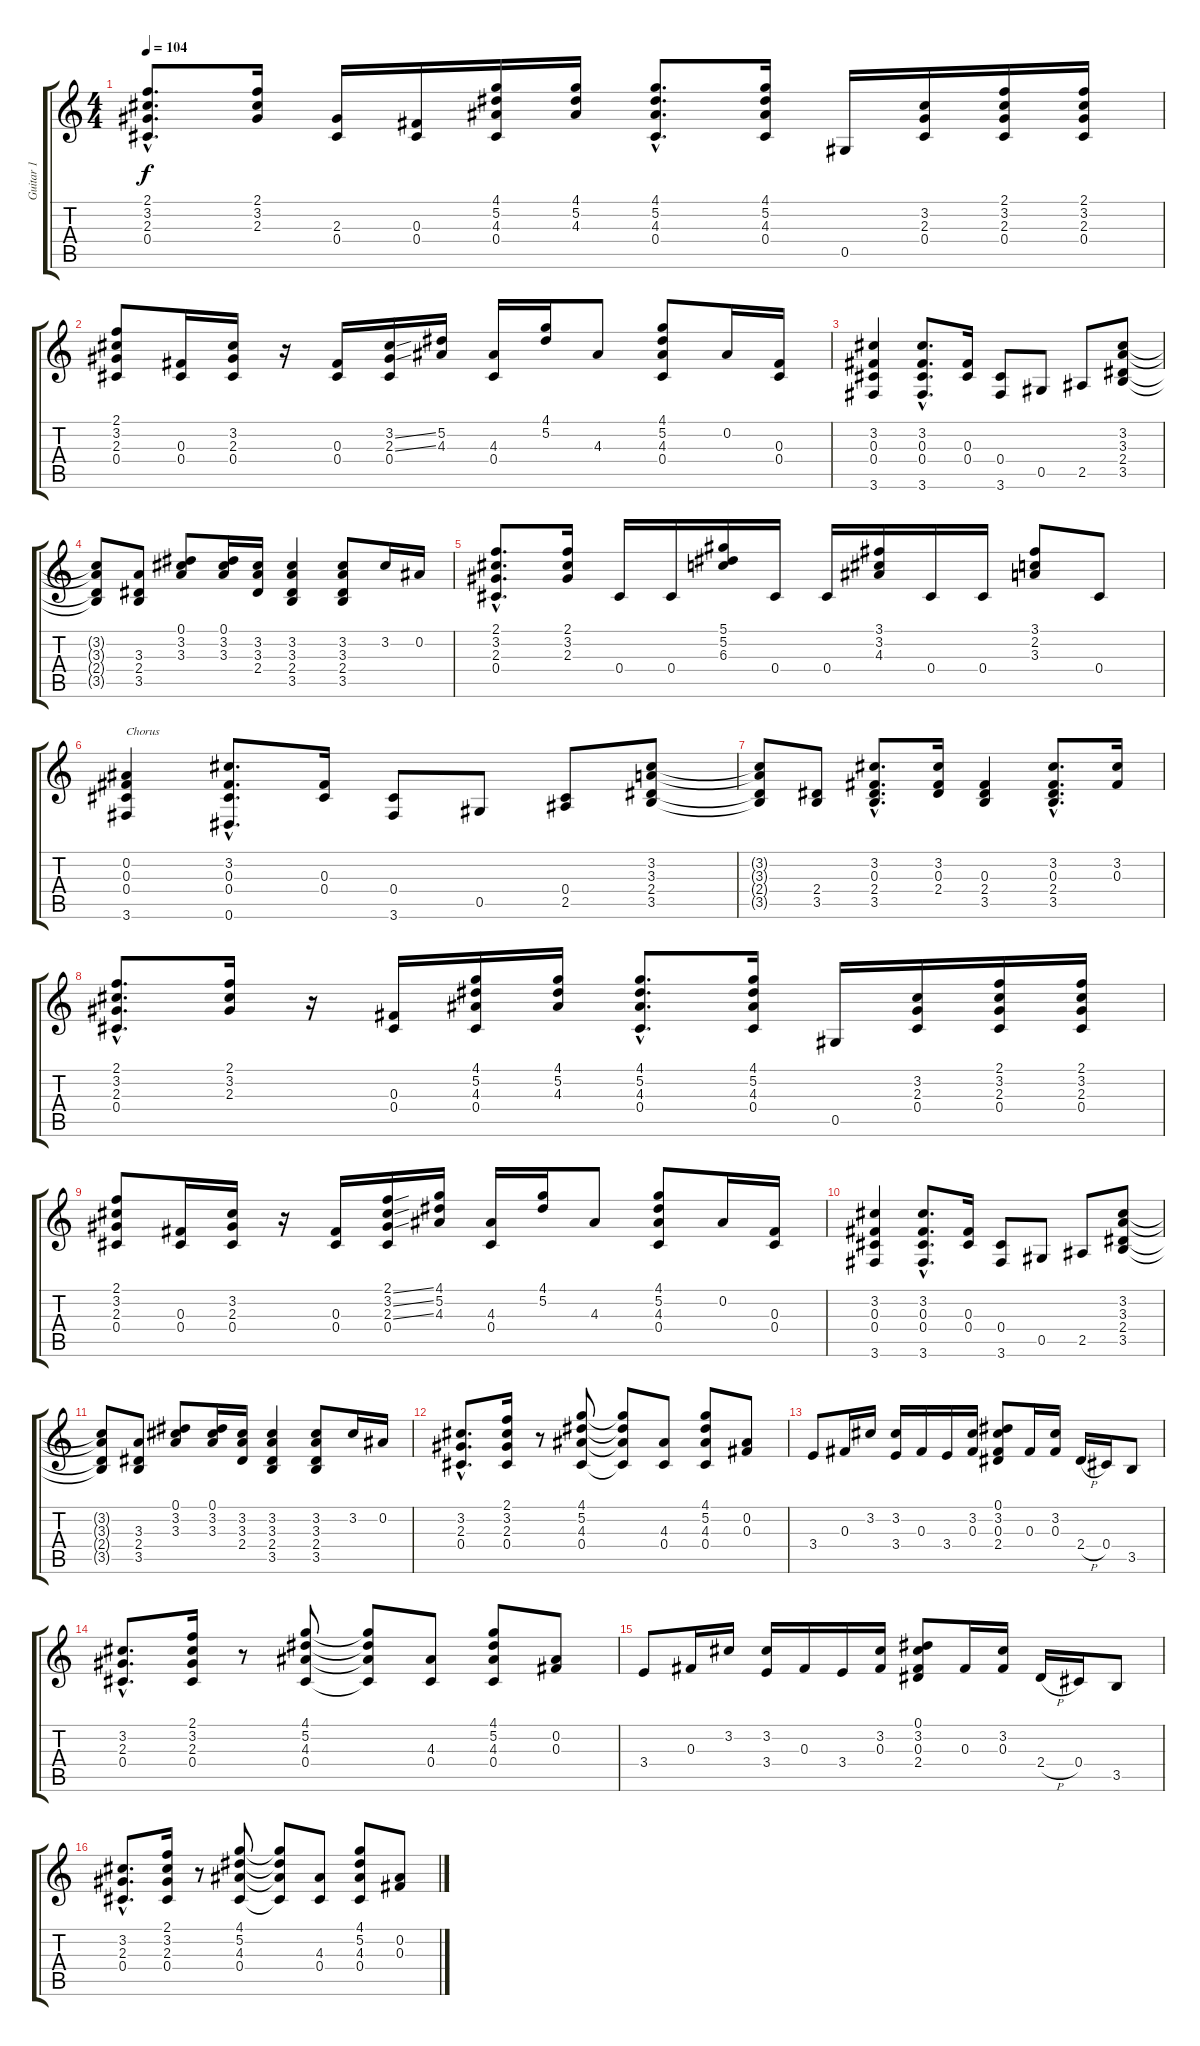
\track ("Guitar 1" "Guitar 1") {instrument overdrivenguitar}
\staff {score tabs}
\tuning (Eb4 Bb3 Gb3 Db3 Ab2 Eb2) {hide}
\ts (4 4)
\tempo 104
\clef g2
\ks c
(2.1{hac} 3.2{hac} 2.3{hac} 0.4{hac}).8{d dy f} (2.1 3.2 2.3).16 (2.3 0.4).16 (0.3 0.4).16 (4.1 5.2 4.3 0.4).16 (4.1 5.2 4.3).16 (4.1{hac} 5.2{hac} 4.3{hac} 0.4{hac}).8{d} (4.1 5.2 4.3 0.4).16 0.5.16 (3.2 2.3 0.4).16 (2.1 3.2 2.3 0.4).16 (2.1 3.2 2.3 0.4).16 |
(2.1 3.2 2.3 0.4).8 (0.3 0.4).16 (3.2 2.3 0.4).16 r.16 (0.3 0.4).16 (3.2{ss} 2.3{ss} 0.4).16 (5.2 4.3).16 (4.3 0.4).16 (4.1 5.2).16 4.3.8 (4.1 5.2 4.3 0.4).8 0.2.16 (0.3 0.4).16 |
(3.2 0.3 0.4 3.6).4 (3.2{hac} 0.3{hac} 0.4{hac} 3.6{hac}).8{d} (0.3 0.4).16 (0.4 3.6).8 0.5.8 2.5.8 (3.2 3.3 2.4 3.5).8 |
(3.2{t} 3.3{t} 2.4{t} 3.5{t}).8 (3.3 2.4 3.5).8 (0.1 3.2 3.3).8 (0.1 3.2 3.3).16 (3.2 3.3 2.4).16 (3.2 3.3 2.4 3.5).4 (3.2 3.3 2.4 3.5).8 3.2.16 0.2.16 |
(2.1{hac} 3.2{hac} 2.3{hac} 0.4{hac}).8{d} (2.1 3.2 2.3).16 0.4.16 0.4.16 (5.1 5.2 6.3).16 0.4.16 0.4.16 (3.1 3.2 4.3).16 0.4.16 0.4.16 (3.1 2.2 3.3).8 0.4.8 |
(0.2 0.3 0.4 3.6).4{txt "Chorus"} (3.2{hac} 0.3{hac} 0.4{hac} 0.6{hac}).8{d} (0.3 0.4).16 (0.4 3.6).8 0.5.8 (0.4 2.5).8 (3.2 3.3 2.4 3.5).8 |
(3.2{t} 3.3{t} 2.4{t} 3.5{t}).8 (2.4 3.5).8 (3.2{hac} 0.3{hac} 2.4{hac} 3.5{hac}).8{d} (3.2 0.3 2.4).16 (0.3 2.4 3.5).4 (3.2{hac} 0.3{hac} 2.4{hac} 3.5{hac}).8{d} (3.2 0.3).16 |
(2.1{hac} 3.2{hac} 2.3{hac} 0.4{hac}).8{d} (2.1 3.2 2.3).16 r.16 (0.3 0.4).16 (4.1 5.2 4.3 0.4).16 (4.1 5.2 4.3).16 (4.1{hac} 5.2{hac} 4.3{hac} 0.4{hac}).8{d} (4.1 5.2 4.3 0.4).16 0.5.16 (3.2 2.3 0.4).16 (2.1 3.2 2.3 0.4).16 (2.1 3.2 2.3 0.4).16 |
(2.1 3.2 2.3 0.4).8 (0.3 0.4).16 (3.2 2.3 0.4).16 r.16 (0.3 0.4).16 (2.1{ss} 3.2{ss} 2.3{ss} 0.4).16 (4.1 5.2 4.3).16 (4.3 0.4).16 (4.1 5.2).16 4.3.8 (4.1 5.2 4.3 0.4).8 0.2.16 (0.3 0.4).16 |
(3.2 0.3 0.4 3.6).4 (3.2{hac} 0.3{hac} 0.4{hac} 3.6{hac}).8{d} (0.3 0.4).16 (0.4 3.6).8 0.5.8 2.5.8 (3.2 3.3 2.4 3.5).8 |
(3.2{t} 3.3{t} 2.4{t} 3.5{t}).8 (3.3 2.4 3.5).8 (0.1 3.2 3.3).8 (0.1 3.2 3.3).16 (3.2 3.3 2.4).16 (3.2 3.3 2.4 3.5).4 (3.2 3.3 2.4 3.5).8 3.2.16 0.2.16 |
(3.2{hac} 2.3{hac} 0.4{hac}).8{d} (2.1 3.2 2.3 0.4).16 r.8 (4.1 5.2 4.3 0.4).8 (4.1{t} 5.2{t} 4.3{t} 0.4{t}).8 (4.3 0.4).8 (4.1 5.2 4.3 0.4).8 (0.2 0.3).8 |
3.4.8 0.3.16 3.2.16 (3.2 3.4).16 0.3.16 3.4.16 (3.2 0.3).16 (0.1 3.2 0.3 2.4).8 0.3.16 (3.2 0.3).16 2.4{h}.16 0.4.16 3.5.8 |
(3.2{hac} 2.3{hac} 0.4{hac}).8{d} (2.1 3.2 2.3 0.4).16 r.8 (4.1 5.2 4.3 0.4).8 (4.1{t} 5.2{t} 4.3{t} 0.4{t}).8 (4.3 0.4).8 (4.1 5.2 4.3 0.4).8 (0.2 0.3).8 |
3.4.8 0.3.16 3.2.16 (3.2 3.4).16 0.3.16 3.4.16 (3.2 0.3).16 (0.1 3.2 0.3 2.4).8 0.3.16 (3.2 0.3).16 2.4{h}.16 0.4.16 3.5.8 |
(3.2{hac} 2.3{hac} 0.4{hac}).8{d} (2.1 3.2 2.3 0.4).16 r.8 (4.1 5.2 4.3 0.4).8 (4.1{t} 5.2{t} 4.3{t} 0.4{t}).8 (4.3 0.4).8 (4.1 5.2 4.3 0.4).8 (0.2 0.3).8
